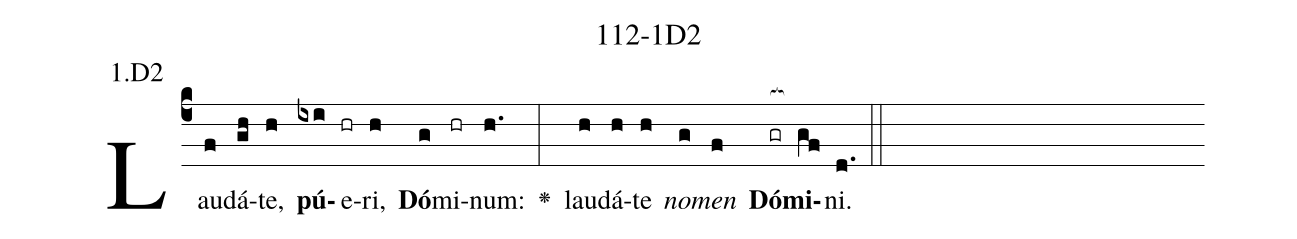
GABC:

name: 112-1D2;
annotation: 1.D2;
%%
(c4)Lau(f)dá(gh)te,(h) <b>pú</b>(ixi)e(hr)ri,(h) <b>Dó</b>(g)mi(hr)num:(h.) <v>\greheightstar</v>(:) lau(h)dá(h)te(h) <i>no</i>(g)<i>men</i>(f) <b>Dó</b>(gr[ocb:1{])<b>mi</b>(gf[ocb:0}])ni.(d.) (::)


%E(h) u(h) o(g) u(f) a(gf) e.(d.) (::)
